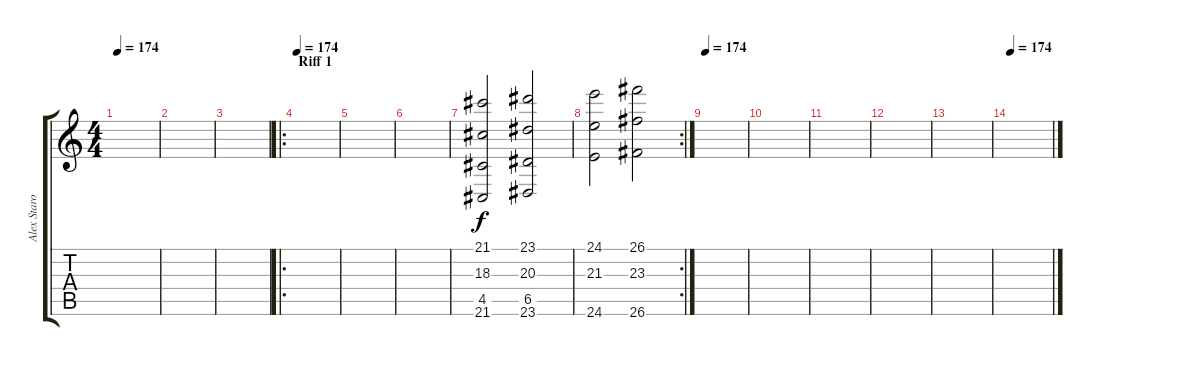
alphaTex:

\track ("Alex Staropoli (Key 4)" "Alex Staro") {instrument stringensemble2}
\staff {score tabs}
\tuning (E4 B3 G3 D3 A2 E2) {hide}
\ts (4 4)
\tempo 174
\clef g2
\ks c
|
|
|
\ro
\section ("" "Riff 1")
\tempo 174
|
|
|
(21.1 18.3 4.5 21.6).2 (23.1 20.3 6.5 23.6).2 |
\rc 2
(24.1 21.3 24.6).2 (26.1 23.3 26.6).2 |
\tempo 174
|
|
|
|
|
\tempo 174
